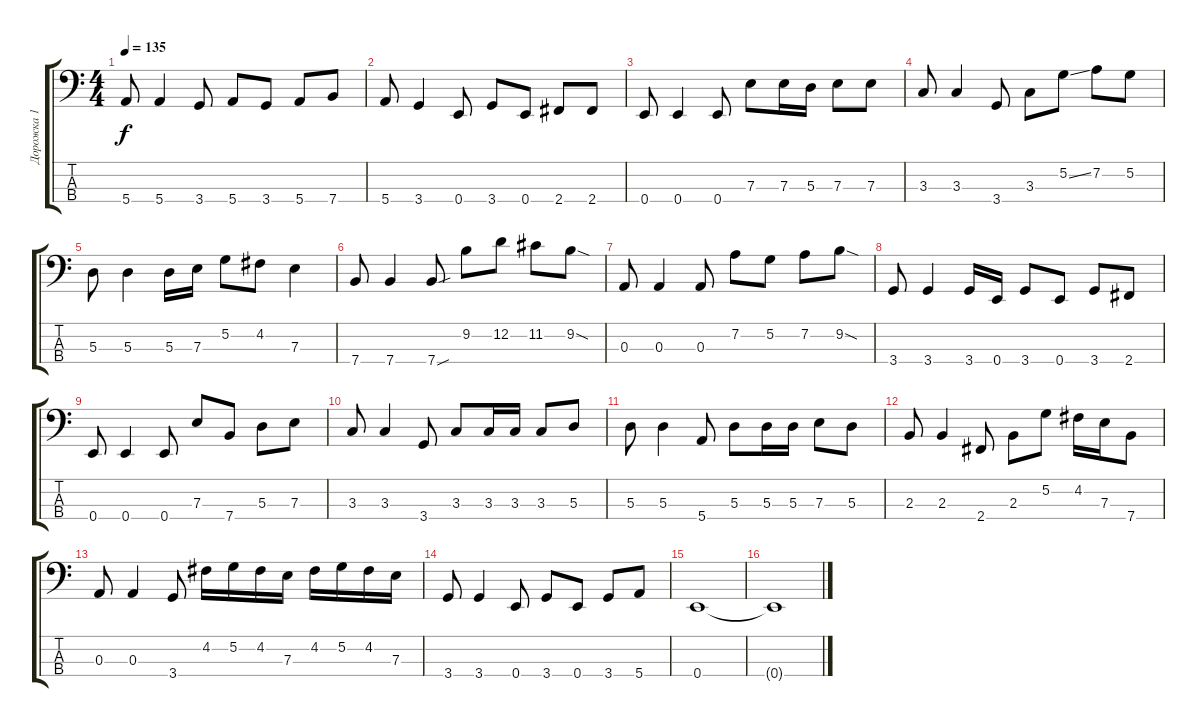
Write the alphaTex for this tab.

\track ("Дорожка 1" "Дорожка 1") {instrument slapbass1}
\staff {score tabs}
\tuning (G2 D2 A1 E1) {hide}
\ts (4 4)
\tempo 135
\clef f4
\ks c
5.4.8{dy f} 5.4.4 3.4.8 5.4.8 3.4.8 5.4.8 7.4.8 |
5.4.8 3.4.4 0.4.8 3.4.8 0.4.8 2.4.8 2.4.8 |
0.4.8 0.4.4 0.4.8 7.3.8 7.3.16 5.3.16 7.3.8 7.3.8 |
3.3.8 3.3.4 3.4.8 3.3.8 5.2{ss}.8 7.2.8 5.2.8 |
5.3.8 5.3.4 5.3.16 7.3.16 5.2.8 4.2.8 7.3.4 |
7.4.8 7.4.4 7.4{sou}.8 9.2.8 12.2.8 11.2.8 9.2{sod}.8 |
0.3.8 0.3.4 0.3.8 7.2.8 5.2.8 7.2.8 9.2{sod}.8 |
3.4.8 3.4.4 3.4.16 0.4.16 3.4.8 0.4.8 3.4.8 2.4.8 |
0.4.8 0.4.4 0.4.8 7.3.8 7.4.8 5.3.8 7.3.8 |
3.3.8 3.3.4 3.4.8 3.3.8 3.3.16 3.3.16 3.3.8 5.3.8 |
5.3.8 5.3.4 5.4.8 5.3.8 5.3.16 5.3.16 7.3.8 5.3.8 |
2.3.8 2.3.4 2.4.8 2.3.8 5.2.8 4.2.16 7.3.16 7.4.8 |
0.3.8 0.3.4 3.4.8 4.2.16 5.2.16 4.2.16 7.3.16 4.2.16 5.2.16 4.2.16 7.3.16 |
3.4.8 3.4.4 0.4.8 3.4.8 0.4.8 3.4.8 5.4.8 |
0.4.1 |
0.4{t}.1
